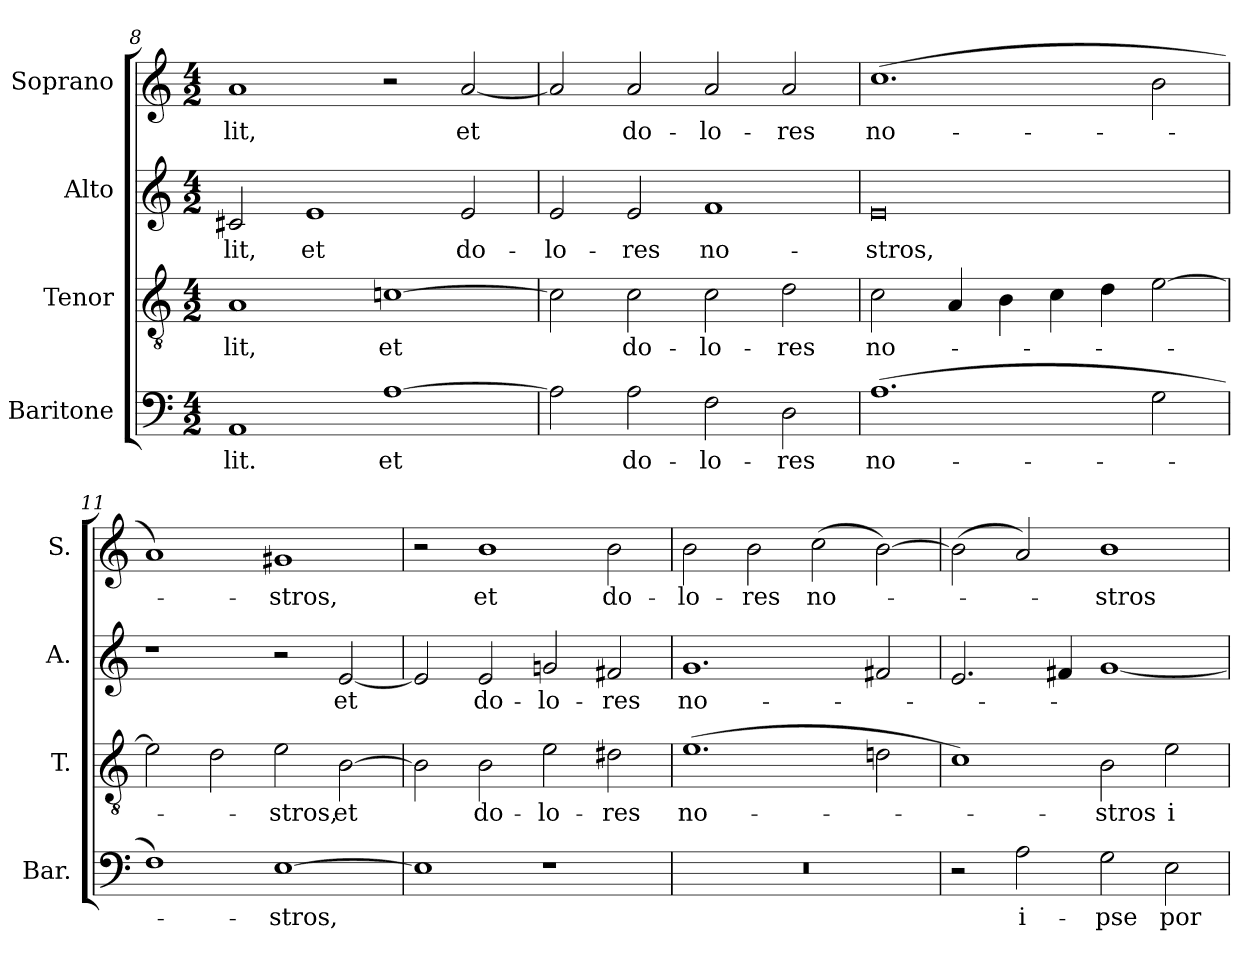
**kern	**text	**kern	**text	**kern	**text	**kern	**text
*part4	*part4	*part3	*part3	*part2	*part2	*part1	*part1
*staff4	*staff4	*staff3	*staff3	*staff2	*staff2	*staff1	*staff1
*I"Baritone	*	*I"Tenor	*	*I"Alto	*	*I"Soprano	*
*I'Bar.	*	*I'T.	*	*I'A.	*	*I'S.	*
!!LO:LB:g=z
*clefF4	*	*clefGv2	*	*clefG2	*	*clefG2	*
*	*	*ITrd7c12	*	*	*	*	*
*k[]	*	*k[]	*	*k[]	*	*k[]	*
*C:	*	*C:	*	*C:	*	*C:	*
*M4/2	*	*M4/2	*	*M4/2	*	*M4/2	*
=8	=8	=8	=8	=8	=8	=8	=8
!	!LO:LY:b:color=#000000	!	!	!	!	!	!
!	!	!	!LO:LY:b:color=#000000	!	!	!	!
!	!	!	!	!	!LO:LY:b:color=#000000	!	!
!	!	!	!	!	!	!	!LO:LY:b:color=#000000
1AAi	-lit.	1AAi	-lit,	2c#Xi/	-lit,	1ai	-lit,
!	!	!	!	!	!LO:LY:b:color=#000000	!	!
.	.	.	.	1ei	et	.	.
!	!LO:LY:b:color=#000000	!	!	!	!	!	!
!	!	!	!LO:LY:b:color=#000000	!	!	!	!
[1Ai	et	[1Cni	et	.	.	2r	.
!	!	!	!	!	!LO:LY:b:color=#000000	!	!
!	!	!	!	!	!	!	!LO:LY:b:color=#000000
.	.	.	.	2ei/	do-	[2ai/	et
=9	=9	=9	=9	=9	=9	=9	=9
!	!	!	!	!	!LO:LY:b:color=#000000	!	!
2Ai\]	.	2Ci\]	.	2ei/	-lo-	2ai/]	.
!	!LO:LY:b:color=#000000	!	!	!	!	!	!
!	!	!	!LO:LY:b:color=#000000	!	!	!	!
!	!	!	!	!	!LO:LY:b:color=#000000	!	!
!	!	!	!	!	!	!	!LO:LY:b:color=#000000
2Ai\	do-	2Ci\	do-	2ei/	-res	2ai/	do-
!	!LO:LY:b:color=#000000	!	!	!	!	!	!
!	!	!	!LO:LY:b:color=#000000	!	!	!	!
!	!	!	!	!	!LO:LY:b:color=#000000	!	!
!	!	!	!	!	!	!	!LO:LY:b:color=#000000
2Fi\	-lo-	2Ci\	-lo-	1fi	no-	2ai/	-lo-
!	!LO:LY:b:color=#000000	!	!	!	!	!	!
!	!	!	!LO:LY:b:color=#000000	!	!	!	!
!	!	!	!	!	!	!	!LO:LY:b:color=#000000
2Di\	-res	2Di\	-res	.	.	2ai/	-res
=10	=10	=10	=10	=10	=10	=10	=10
!	!LO:LY:b:color=#000000	!	!	!	!	!	!
!	!	!	!LO:LY:b:color=#000000	!	!	!	!
!	!	!	!	!	!LO:LY:b:color=#000000	!	!
!	!	!	!	!	!	!	!LO:LY:b:color=#000000
(1.Ai	no-	2Ci\	no-	0ei	-stros,	(1.cci	no-
.	.	4AAi/	.	.	.	.	.
.	.	4BBi\	.	.	.	.	.
.	.	4Ci\	.	.	.	.	.
.	.	4Di\	.	.	.	.	.
2Gi\	.	[2Ei\	.	.	.	2bi\	.
=11	=11	=11	=11	=11	=11	=11	=11
1Fi)	.	2Ei\]	.	1r	.	1ai)	.
.	.	2Di\	.	.	.	.	.
!	!LO:LY:b:color=#000000	!	!	!	!	!	!
!	!	!	!LO:LY:b:color=#000000	!	!	!	!
!	!	!	!	!	!	!	!LO:LY:b:color=#000000
[1Ei	-stros,	2Ei\	-stros,	2r	.	1g#Xi	-stros,
!	!	!	!LO:LY:b:color=#000000	!	!	!	!
!	!	!	!	!	!LO:LY:b:color=#000000	!	!
.	.	[2BBi\	et	[2ei/	et	.	.
=12	=12	=12	=12	=12	=12	=12	=12
1Ei]	.	2BBi\]	.	2ei/]	.	2r	.
!	!	!	!LO:LY:b:color=#000000	!	!	!	!
!	!	!	!	!	!LO:LY:b:color=#000000	!	!
!	!	!	!	!	!	!	!LO:LY:b:color=#000000
.	.	2BBi\	do-	2ei/	do-	1bi	et
!	!	!	!LO:LY:b:color=#000000	!	!	!	!
!	!	!	!	!	!LO:LY:b:color=#000000	!	!
1r	.	2Ei\	-lo-	2gni/	-lo-	.	.
!	!	!	!LO:LY:b:color=#000000	!	!	!	!
!	!	!	!	!	!LO:LY:b:color=#000000	!	!
!	!	!	!	!	!	!	!LO:LY:b:color=#000000
.	.	2D#Xi\	-res	2f#Xi/	-res	2bi\	do-
=13	=13	=13	=13	=13	=13	=13	=13
!LO:N:vis=1	!	!	!	!	!	!	!
!	!	!	!LO:LY:b:color=#000000	!	!	!	!
!	!	!	!	!	!LO:LY:b:color=#000000	!	!
!	!	!	!	!	!	!	!LO:LY:b:color=#000000
0r	.	(1.Ei	no-	1.gi	no-	2bi\	-lo-
!	!	!	!	!	!	!	!LO:LY:b:color=#000000
.	.	.	.	.	.	2bi\	-res
!	!	!	!	!	!	!	!LO:LY:b:color=#000000
.	.	.	.	.	.	(2cci\	no-
.	.	2Dni\	.	2f#Xi/	.	[2bi\)	.
!!LO:PB:g=z
=14	=14	=14	=14	=14	=14	=14	=14
2r	.	1Ci)	.	2.ei/	.	(2bi\]	.
!	!LO:LY:b:color=#000000	!	!	!	!	!	!
2Ai\	i-	.	.	.	.	2ai/)	.
.	.	.	.	4f#Xi/	.	.	.
!	!LO:LY:b:color=#000000	!	!	!	!	!	!
!	!	!	!LO:LY:b:color=#000000	!	!	!	!
!	!	!	!	!	!	!	!LO:LY:b:color=#000000
2Gi\	-pse	2BBi\	-stros	[1gi	.	1bi	-stros
!	!LO:LY:b:color=#000000	!	!	!	!	!	!
!	!	!	!LO:LY:b:color=#000000	!	!	!	!
2Ei\	por-	2Ei\	i-	.	.	.	.
=	=	=	=	=	=	=	=
*-	*-	*-	*-	*-	*-	*-	*-
